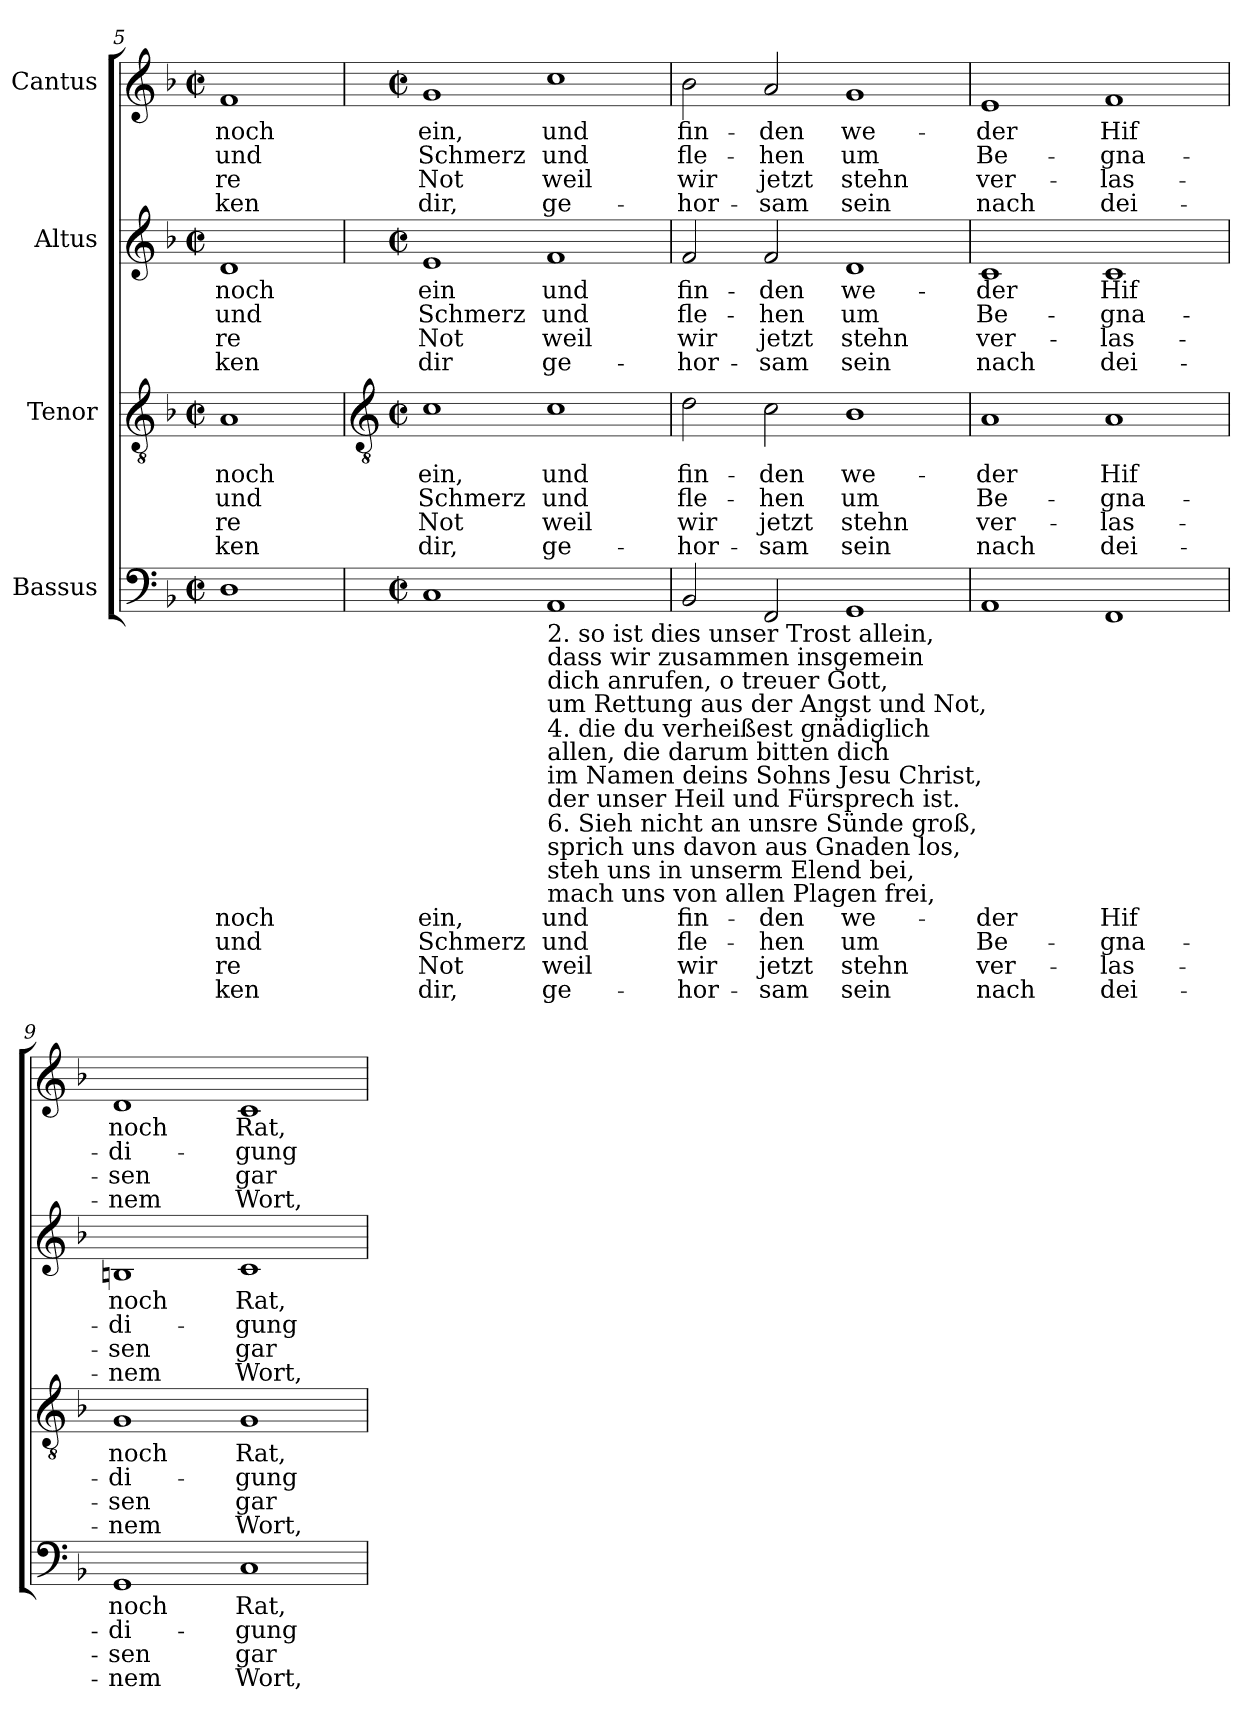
**kern	**text	**text	**text	**text	**kern	**text	**text	**text	**text	**kern	**text	**text	**text	**text	**kern	**text	**text	**text	**text
*part4	*part4	*part4	*part4	*part4	*part3	*part3	*part3	*part3	*part3	*part2	*part2	*part2	*part2	*part2	*part1	*part1	*part1	*part1	*part1
*staff4	*staff4	*staff4	*staff4	*staff4	*staff3	*staff3	*staff3	*staff3	*staff3	*staff2	*staff2	*staff2	*staff2	*staff2	*staff1	*staff1	*staff1	*staff1	*staff1
*I"Bassus	*	*	*	*	*I"Tenor	*	*	*	*	*I"Altus	*	*	*	*	*I"Cantus	*	*	*	*
*clefF4	*	*	*	*	*clefGv2	*	*	*	*	*clefG2	*	*	*	*	*clefG2	*	*	*	*
*k[b-]	*	*	*	*	*k[b-]	*	*	*	*	*k[b-]	*	*	*	*	*k[b-]	*	*	*	*
*F:	*	*	*	*	*F:	*	*	*	*	*F:	*	*	*	*	*F:	*	*	*	*
*M4/2	*	*	*	*	*M4/2	*	*	*	*	*M4/2	*	*	*	*	*M4/2	*	*	*	*
*met(c|)	*	*	*	*	*met(c|)	*	*	*	*	*met(c|)	*	*	*	*	*met(c|)	*	*	*	*
=5	=5	=5	=5	=5	=5	=5	=5	=5	=5	=5	=5	=5	=5	=5	=5	=5	=5	=5	=5
!	!LO:LY:b	!LO:LY:b	!LO:LY:b	!LO:LY:b	!	!LO:LY:b	!LO:LY:b	!LO:LY:b	!LO:LY:b	!	!LO:LY:b	!LO:LY:b	!LO:LY:b	!LO:LY:b	!	!LO:LY:b	!LO:LY:b	!LO:LY:b	!LO:LY:b
*	*	*	*	*	*	*	*	*	*	*^	*	*	*	*	*	*	*	*	*
1D	-noch	und	re	ken	1A	-noch	und	re	ken	1d	1ryy	-noch	und	re	ken	1f	-noch	und	re	ken
*	*	*	*	*	*	*	*	*	*	*v	*v	*	*	*	*	*	*	*	*	*
!!LO:LB:g=z
=6	=6	=6	=6	=6	=6	=6	=6	=6	=6	=6	=6	=6	=6	=6	=6	=6	=6	=6	=6
*	*	*	*	*	*clefGv2	*	*	*	*	*	*	*	*	*	*	*	*	*	*
*M4/2	*	*	*	*	*M4/2	*	*	*	*	*M4/2	*	*	*	*	*M4/2	*	*	*	*
*met(c|)	*	*	*	*	*met(c|)	*	*	*	*	*met(c|)	*	*	*	*	*met(c|)	*	*	*	*
*	*	*	*	*	*	*	*	*	*	*^	*	*	*	*	*	*	*	*	*
!	!LO:LY:b	!LO:LY:b	!LO:LY:b	!LO:LY:b	!	!LO:LY:b	!LO:LY:b	!LO:LY:b	!LO:LY:b	!	!	!LO:LY:b	!LO:LY:b	!LO:LY:b	!LO:LY:b	!	!LO:LY:b	!LO:LY:b	!LO:LY:b	!LO:LY:b
*	*	*	*	*	*	*	*	*	*	*v	*v	*	*	*	*	*	*	*	*	*
1C	ein,	Schmerz	Not	dir,	1c	ein,	Schmerz	Not	dir,	1e	ein	Schmerz	Not	dir	1g	ein,	Schmerz	Not	dir,
!LO:TX:b:t=2. so ist dies unser Trost allein,\ndass wir  zusammen insgemein\ndich anrufen, o treuer Gott,\num Rettung aus der Angst und Not,	!	!	!	!	!	!	!	!	!	!	!	!	!	!	!	!	!	!	!
!LO:TX:b:t=4. die du verheißest gnädiglich\nallen, die darum bitten dich\nim Namen deins Sohns Jesu Christ,\nder unser Heil und Fürsprech ist.	!	!	!	!	!	!	!	!	!	!	!	!	!	!	!	!	!	!	!
!LO:TX:b:t=6. Sieh nicht an unsre Sünde groß,\nsprich uns davon aus Gnaden los,\nsteh uns in unserm Elend bei,\nmach uns von allen Plagen frei,	!	!	!	!	!	!	!	!	!	!	!	!	!	!	!	!	!	!	!
!	!LO:LY:b	!LO:LY:b	!LO:LY:b	!LO:LY:b	!	!LO:LY:b	!LO:LY:b	!LO:LY:b	!LO:LY:b	!	!LO:LY:b	!LO:LY:b	!LO:LY:b	!LO:LY:b	!	!LO:LY:b	!LO:LY:b	!LO:LY:b	!LO:LY:b
1AA	und	und	weil	ge-	1c	und	und	weil	ge-	1f	und	und	weil	ge-	1cc	und	und	weil	ge-
=7	=7	=7	=7	=7	=7	=7	=7	=7	=7	=7	=7	=7	=7	=7	=7	=7	=7	=7	=7
!	!LO:LY:b	!LO:LY:b	!LO:LY:b	!LO:LY:b	!	!LO:LY:b	!LO:LY:b	!LO:LY:b	!LO:LY:b	!	!LO:LY:b	!LO:LY:b	!LO:LY:b	!LO:LY:b	!	!LO:LY:b	!LO:LY:b	!LO:LY:b	!LO:LY:b
2BB-	-fin-	-fle-	-wir	hor-	2d	-fin-	-fle-	-wir	hor-	2f	-fin-	-fle-	-wir	hor-	2b-	-fin-	-fle-	-wir	hor-
!	!LO:LY:b	!LO:LY:b	!LO:LY:b	!LO:LY:b	!	!LO:LY:b	!LO:LY:b	!LO:LY:b	!LO:LY:b	!	!LO:LY:b	!LO:LY:b	!LO:LY:b	!LO:LY:b	!	!LO:LY:b	!LO:LY:b	!LO:LY:b	!LO:LY:b
2FF	-den	hen	jetzt	sam	2c	-den	hen	jetzt	sam	2f	-den	hen	jetzt	sam	2a	-den	hen	jetzt	sam
!	!LO:LY:b	!LO:LY:b	!LO:LY:b	!LO:LY:b	!	!LO:LY:b	!LO:LY:b	!LO:LY:b	!LO:LY:b	!	!LO:LY:b	!LO:LY:b	!LO:LY:b	!LO:LY:b	!	!LO:LY:b	!LO:LY:b	!LO:LY:b	!LO:LY:b
1GG	we-	-um	stehn	sein	1B-	we-	-um	stehn	sein	1d	we-	-um	stehn	sein	1g	we-	-um	stehn	sein
=8	=8	=8	=8	=8	=8	=8	=8	=8	=8	=8	=8	=8	=8	=8	=8	=8	=8	=8	=8
!	!LO:LY:b	!LO:LY:b	!LO:LY:b	!LO:LY:b	!	!LO:LY:b	!LO:LY:b	!LO:LY:b	!LO:LY:b	!	!LO:LY:b	!LO:LY:b	!LO:LY:b	!LO:LY:b	!	!LO:LY:b	!LO:LY:b	!LO:LY:b	!LO:LY:b
1AA	der	Be-	-ver-	-nach	1A	der	Be-	-ver-	-nach	1c	der	Be-	-ver-	-nach	1e	der	Be-	-ver-	-nach
!	!LO:LY:b	!LO:LY:b	!LO:LY:b	!LO:LY:b	!	!LO:LY:b	!LO:LY:b	!LO:LY:b	!LO:LY:b	!	!LO:LY:b	!LO:LY:b	!LO:LY:b	!LO:LY:b	!	!LO:LY:b	!LO:LY:b	!LO:LY:b	!LO:LY:b
1FF	Hif	gna-	-las-	-dei-	1A	Hif	gna-	-las-	-dei-	1c	Hif	gna-	-las-	-dei-	1f	Hif	gna-	-las-	-dei-
=9	=9	=9	=9	=9	=9	=9	=9	=9	=9	=9	=9	=9	=9	=9	=9	=9	=9	=9	=9
!	!LO:LY:b	!LO:LY:b	!LO:LY:b	!LO:LY:b	!	!LO:LY:b	!LO:LY:b	!LO:LY:b	!LO:LY:b	!	!LO:LY:b	!LO:LY:b	!LO:LY:b	!LO:LY:b	!	!LO:LY:b	!LO:LY:b	!LO:LY:b	!LO:LY:b
1GG	-noch	di-	-sen	nem	1G	-noch	di-	-sen	nem	1Bn	-noch	di-	-sen	nem	1d	-noch	di-	-sen	nem
!	!LO:LY:b	!LO:LY:b	!LO:LY:b	!LO:LY:b	!	!LO:LY:b	!LO:LY:b	!LO:LY:b	!LO:LY:b	!	!LO:LY:b	!LO:LY:b	!LO:LY:b	!LO:LY:b	!	!LO:LY:b	!LO:LY:b	!LO:LY:b	!LO:LY:b
1C	Rat,	gung	gar	Wort,	1G	Rat,	gung	gar	Wort,	1c	Rat,	gung	gar	Wort,	1c	Rat,	gung	gar	Wort,
=	=	=	=	=	=	=	=	=	=	=	=	=	=	=	=	=	=	=	=
*-	*-	*-	*-	*-	*-	*-	*-	*-	*-	*-	*-	*-	*-	*-	*-	*-	*-	*-	*-
